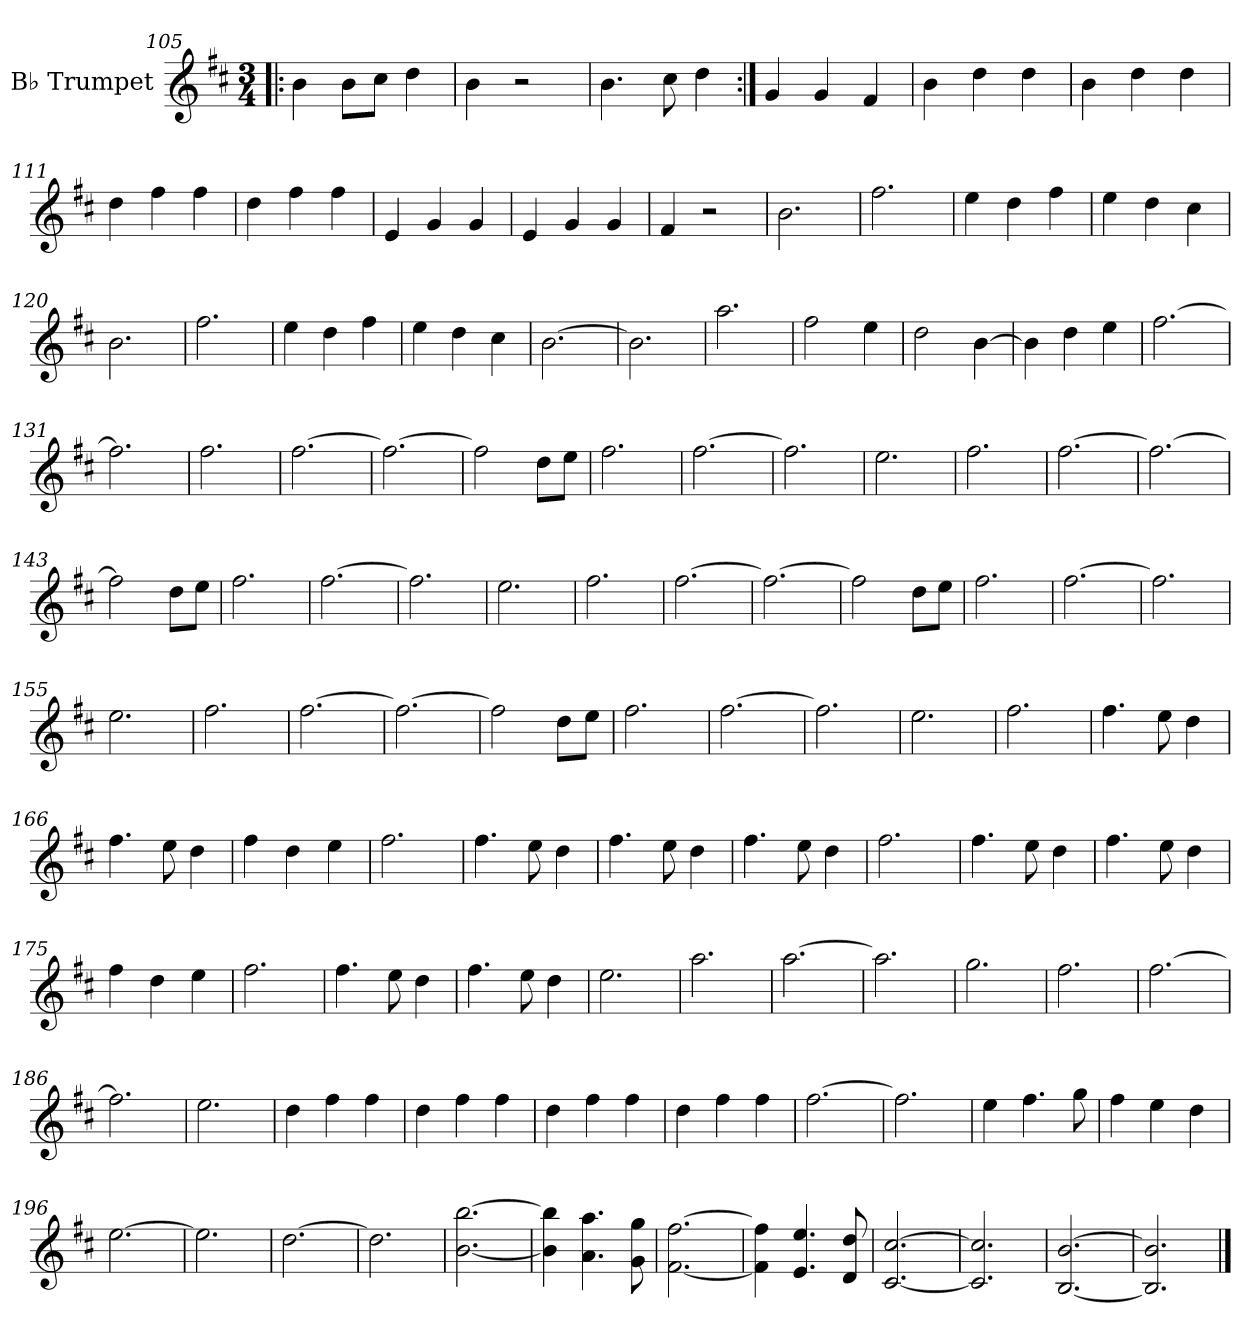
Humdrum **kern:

**kern
*part1
*staff1
*I"B♭ Trumpet
*I'B♭ Tpt.
*clefG2
*ITrd1c2
*k[]
*M3/4
=105!|:
4a\
8a\L
8b\J
4cc\
=106
4a\
2r
=107
4.a\
8b\
4cc\
!!LO:PB:g=z
=108:|!
4f/
4f/
4e/
=109
4a\
4cc\
4cc\
=110
4a\
4cc\
4cc\
=111
4cc\
4ee\
4ee\
=112
4cc\
4ee\
4ee\
=113
4d/
4f/
4f/
=114
4d/
4f/
4f/
=115
4e/
2r
=116
2.a\
=117
2.ee\
=118
4dd\
4cc\
4ee\
=119
4dd\
4cc\
4b\
!!LO:LB:g=z
=120
2.a\
=121
2.ee\
=122
4dd\
4cc\
4ee\
=123
4dd\
4cc\
4b\
=124
[2.a\
=125
2.a\]
=126
2.gg\
=127
2ee\
4dd\
=128
2cc\
[4a\
=129
4a\]
4cc\
4dd\
=130
[2.ee\
=131
2.ee\]
=132
2.ee\
=133
[2.ee\
!!LO:LB:g=z
=134
2.ee\_
=135
2ee\]
8cc\L
8dd\J
=136
2.ee\
=137
[2.ee\
=138
2.ee\]
=139
2.dd\
=140
2.ee\
=141
[2.ee\
=142
2.ee\_
=143
2ee\]
8cc\L
8dd\J
=144
2.ee\
=145
[2.ee\
=146
2.ee\]
=147
2.dd\
=148
2.ee\
!!LO:LB:g=z
=149
[2.ee\
=150
2.ee\_
=151
2ee\]
8cc\L
8dd\J
=152
2.ee\
=153
[2.ee\
=154
2.ee\]
=155
2.dd\
=156
2.ee\
=157
[2.ee\
=158
2.ee\_
=159
2ee\]
8cc\L
8dd\J
=160
2.ee\
=161
[2.ee\
=162
2.ee\]
=163
2.dd\
!!LO:LB:g=z
=164
2.ee\
=165
4.ee\
8dd\
4cc\
=166
4.ee\
8dd\
4cc\
=167
4ee\
4cc\
4dd\
=168
2.ee\
=169
4.ee\
8dd\
4cc\
=170
4.ee\
8dd\
4cc\
=171
4.ee\
8dd\
4cc\
=172
2.ee\
=173
4.ee\
8dd\
4cc\
=174
4.ee\
8dd\
4cc\
!!LO:LB:g=z
=175
4ee\
4cc\
4dd\
=176
2.ee\
=177
4.ee\
8dd\
4cc\
=178
4.ee\
8dd\
4cc\
=179
2.dd\
=180
2.gg\
=181
[2.gg\
=182
2.gg\]
=183
2.ff\
=184
2.ee\
=185
[2.ee\
=186
2.ee\]
=187
2.dd\
=188
4cc\
4ee\
4ee\
!!LO:LB:g=z
=189
4cc\
4ee\
4ee\
=190
4cc\
4ee\
4ee\
=191
4cc\
4ee\
4ee\
=192
[2.ee\
=193
2.ee\]
=194
4dd\
4.ee\
8ff\
=195
4ee\
4dd\
4cc\
=196
[2.dd\
=197
2.dd\]
=198
[2.cc\
=199
2.cc\]
=200
[2.a\ [2.aa\
=201
4a\] 4aa\]
4.g\ 4.gg\
8f\ 8ff\
!!LO:LB:g=z
=202
[2.e\ [2.ee\
=203
4e\] 4ee\]
4.d/ 4.dd/
8c/ 8cc/
=204
[2.B/ [2.b/
=205
2.B/] 2.b/]
=206
[2.A/ [2.a/
=207
2.A/] 2.a/]
==
*-
